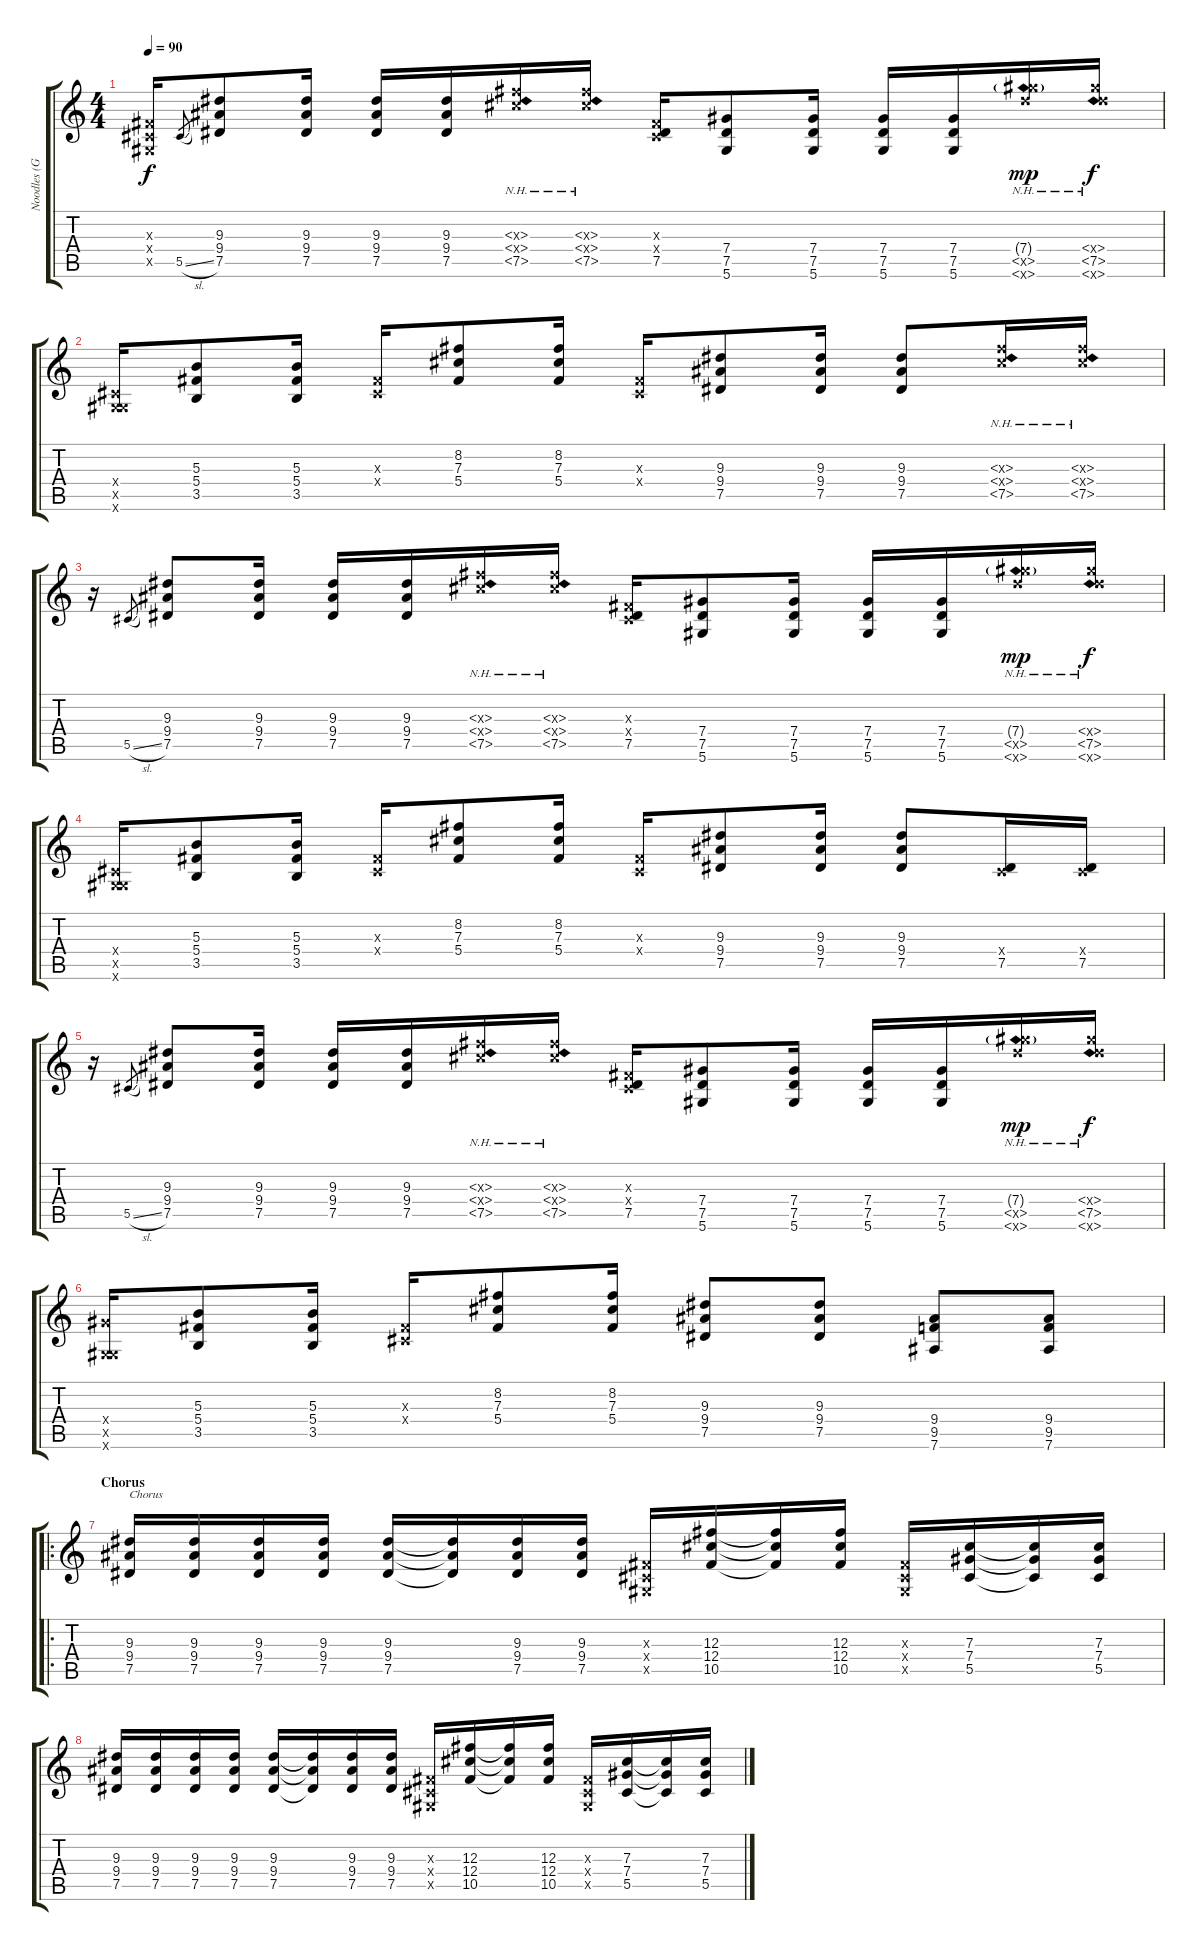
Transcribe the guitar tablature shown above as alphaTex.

\track ("Noodles (Guitar Eb)" "Noodles (G") {instrument distortionguitar}
\staff {score tabs}
\tuning (Eb4 Bb3 Gb3 Db3 Ab2 Eb2) {hide}
\ts (4 4)
\tempo 90
\clef g2
\ks c
(0.3{x} 0.4{x} 0.5{x}).16{dy f volume 14 balance 8 instrument distortionguitar} 5.5{sl}.8{gr} (9.3 9.4 7.5).8 (9.3 9.4 7.5).16 (9.3 9.4 7.5).16 (9.3 9.4 7.5).16 (0.3{nh x} 0.4{nh x} 7.5{nh}).16 (0.3{nh x} 0.4{nh x} 7.5{nh}).16 (0.3{x} 0.4{x} 7.5).16 (7.4 7.5 5.6).8 (7.4 7.5 5.6).16 (7.4 7.5 5.6).16 (7.4 7.5 5.6).16 (7.4{nh g} 5.5{nh x} 5.6{nh x}).16{dy mp} (7.4{nh x} 7.5{nh} 5.6{nh x}).16{dy f} |
(0.4{x} 0.5{x} 5.6{x}).16 (5.3 5.4 3.5).8 (5.3 5.4 3.5).16 (0.3{x} 0.4{x}).16 (8.2 7.3 5.4).8 (8.2 7.3 5.4).16 (0.3{x} 0.4{x}).16 (9.3 9.4 7.5).8 (9.3 9.4 7.5).16 (9.3 9.4 7.5).8 (0.3{nh x} 0.4{nh x} 7.5{nh}).16 (0.3{nh x} 0.4{nh x} 7.5{nh}).16 |
r.16{volume 14 balance 8 instrument distortionguitar} 5.5{sl}.8{gr} (9.3 9.4 7.5).8 (9.3 9.4 7.5).16 (9.3 9.4 7.5).16 (9.3 9.4 7.5).16 (0.3{nh x} 0.4{nh x} 7.5{nh}).16 (0.3{nh x} 0.4{nh x} 7.5{nh}).16 (0.3{x} 0.4{x} 7.5).16 (7.4 7.5 5.6).8 (7.4 7.5 5.6).16 (7.4 7.5 5.6).16 (7.4 7.5 5.6).16 (7.4{nh g} 5.5{nh x} 5.6{nh x}).16{dy mp} (7.4{nh x} 7.5{nh} 5.6{nh x}).16{dy f} |
(0.4{x} 0.5{x} 5.6{x}).16 (5.3 5.4 3.5).8 (5.3 5.4 3.5).16 (0.3{x} 0.4{x}).16 (8.2 7.3 5.4).8 (8.2 7.3 5.4).16 (0.3{x} 0.4{x}).16 (9.3 9.4 7.5).8 (9.3 9.4 7.5).16 (9.3 9.4 7.5).8 (0.4{x} 7.5).16 (0.4{x} 7.5).16 |
r.16{volume 14 balance 8 instrument distortionguitar} 5.5{sl}.8{gr} (9.3 9.4 7.5).8 (9.3 9.4 7.5).16 (9.3 9.4 7.5).16 (9.3 9.4 7.5).16 (0.3{nh x} 0.4{nh x} 7.5{nh}).16 (0.3{nh x} 0.4{nh x} 7.5{nh}).16 (0.3{x} 0.4{x} 7.5).16 (7.4 7.5 5.6).8 (7.4 7.5 5.6).16 (7.4 7.5 5.6).16 (7.4 7.5 5.6).16 (7.4{nh g} 5.5{nh x} 5.6{nh x}).16{dy mp} (7.4{nh x} 7.5{nh} 5.6{nh x}).16{dy f} |
(7.4{x} 0.5{x} 5.6{x}).16 (5.3 5.4 3.5).8 (5.3 5.4 3.5).16 (0.3{x} 0.4{x}).16 (8.2 7.3 5.4).8 (8.2 7.3 5.4).16 (9.3 9.4 7.5).8 (9.3 9.4 7.5).8 (9.4 9.5 7.6).8 (9.4 9.5 7.6).8 |
\ro
\section ("" "Chorus")
(9.3 9.4 7.5).16{txt "Chorus"} (9.3 9.4 7.5).16 (9.3 9.4 7.5).16 (9.3 9.4 7.5).16 (9.3 9.4 7.5).16 (9.3{t} 9.4{t} 7.5{t}).16 (9.3 9.4 7.5).16 (9.3 9.4 7.5).16 (0.3{x} 0.4{x} 0.5{x}).16 (12.3 12.4 10.5).16 (12.3{t} 12.4{t} 10.5{t}).16 (12.3 12.4 10.5).16 (0.3{x} 0.4{x} 0.5{x}).16 (7.3 7.4 5.5).16 (7.3{t} 7.4{t} 5.5{t}).16 (7.3 7.4 5.5).16 |
(9.3 9.4 7.5).16 (9.3 9.4 7.5).16 (9.3 9.4 7.5).16 (9.3 9.4 7.5).16 (9.3 9.4 7.5).16 (9.3{t} 9.4{t} 7.5{t}).16 (9.3 9.4 7.5).16 (9.3 9.4 7.5).16 (0.3{x} 0.4{x} 0.5{x}).16 (12.3 12.4 10.5).16 (12.3{t} 12.4{t} 10.5{t}).16 (12.3 12.4 10.5).16 (0.3{x} 0.4{x} 0.5{x}).16 (7.3 7.4 5.5).16 (7.3{t} 7.4{t} 5.5{t}).16 (7.3 7.4 5.5).16
